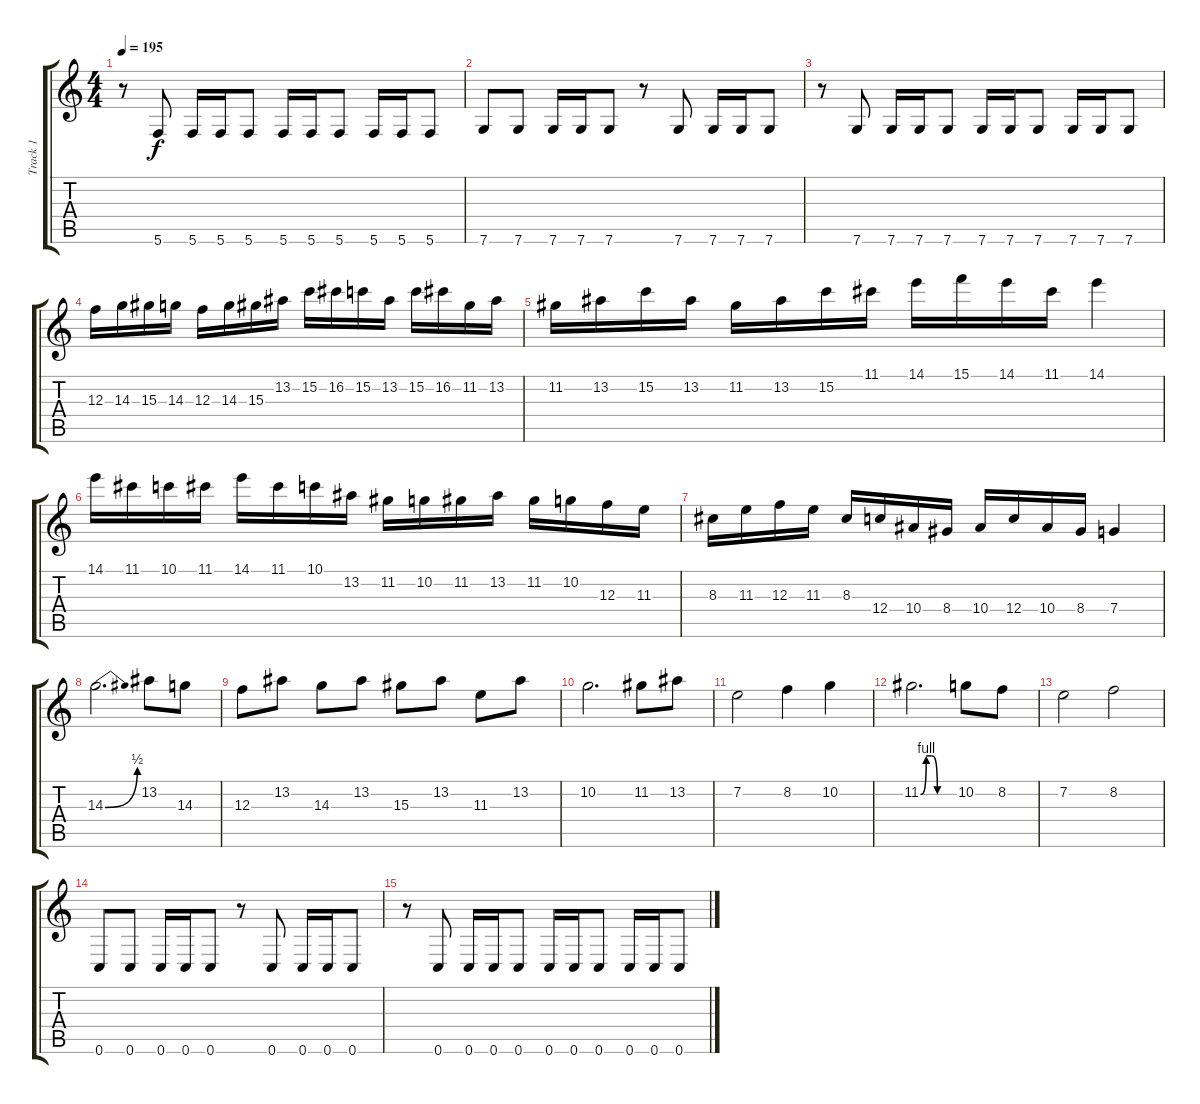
\track ("Track 1" "Track 1") {instrument distortionguitar}
\staff {score tabs}
\tuning (D4 A3 F3 C3 G2 C2) {hide}
\ts (4 4)
\tempo 195
\clef g2
\ks c
r.8{dy f} 5.6.8 5.6.16 5.6.16 5.6.8 5.6.16 5.6.16 5.6.8 5.6.16 5.6.16 5.6.8 |
7.6.8 7.6.8 7.6.16 7.6.16 7.6.8 r.8 7.6.8 7.6.16 7.6.16 7.6.8 |
r.8 7.6.8 7.6.16 7.6.16 7.6.8 7.6.16 7.6.16 7.6.8 7.6.16 7.6.16 7.6.8 |
12.3.16 14.3.16 15.3.16 14.3.16 12.3.16 14.3.16 15.3.16 13.2.16 15.2.16 16.2.16 15.2.16 13.2.16 15.2.16 16.2.16 11.2.16 13.2.16 |
11.2.16 13.2.16 15.2.16 13.2.16 11.2.16 13.2.16 15.2.16 11.1.16 14.1.16 15.1.16 14.1.16 11.1.16 14.1.4 |
14.1.16 11.1.16 10.1.16 11.1.16 14.1.16 11.1.16 10.1.16 13.2.16 11.2.16 10.2.16 11.2.16 13.2.16 11.2.16 10.2.16 12.3.16 11.3.16 |
8.3.16 11.3.16 12.3.16 11.3.16 8.3.16 12.4.16 10.4.16 8.4.16 10.4.16 12.4.16 10.4.16 8.4.16 7.4.4 |
14.3{be (bend 0 0 60 2)}.2{d} 13.2.8 14.3.8 |
12.3.8 13.2.8 14.3.8 13.2.8 15.3.8 13.2.8 11.3.8 13.2.8 |
10.2.2{d} 11.2.8 13.2.8 |
7.2.2 8.2.4 10.2.4 |
11.2{be (custom 0 0 10 4 20 4 30 0 60 0)}.2{d} 10.2.8 8.2.8 |
7.2.2 8.2.2 |
0.6.8 0.6.8 0.6.16 0.6.16 0.6.8 r.8 0.6.8 0.6.16 0.6.16 0.6.8 |
r.8 0.6.8 0.6.16 0.6.16 0.6.8 0.6.16 0.6.16 0.6.8 0.6.16 0.6.16 0.6.8
